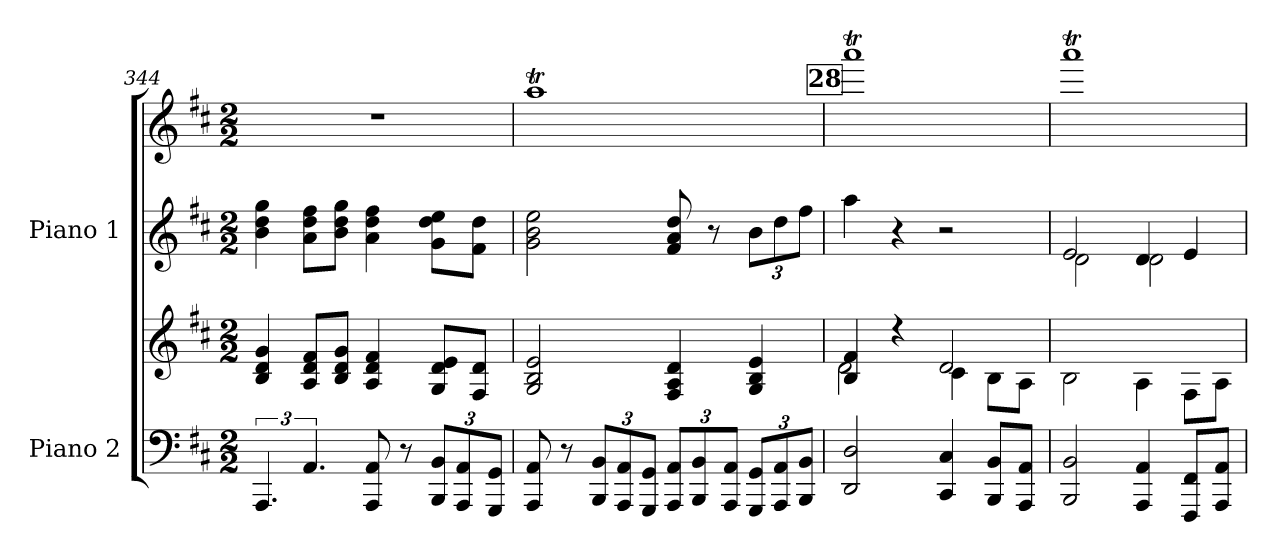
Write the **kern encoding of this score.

**kern	**kern	**kern	**kern
*part2	*part2	*part1	*part1
*staff4	*staff3	*staff2	*staff1
*I"Piano 2	*	*I"Piano 1	*
*I'Pno. 2	*	*I'Pno. 1	*
!!LO:LB:g=z
*clefF4	*clefG2	*clefG2	*clefG2
*k[f#c#]	*k[f#c#]	*k[f#c#]	*k[f#c#]
*M2/2	*M2/2	*M2/2	*M2/2
=344	=344	=344	=344
6.AAA/	4B/ 4d/ 4g/	4b\ 4dd\ 4gg\	1r
6.AA/	8A/ 8d/ 8f#/L	8a\ 8dd\ 8ff#\L	.
.	8B/ 8d/ 8g/J	8b\ 8dd\ 8gg\J	.
8AAA/ 8AA/	4A/ 4d/ 4f#/	4a\ 4dd\ 4ff#\	.
8r	.	.	.
*Xbrackettup	*	*	*
12BBB/ 12BB/L	8G/ 8d/ 8e/L	8g\ 8dd\ 8ee\L	.
12AAA/ 12AA/	.	.	.
.	8F#/ 8d/J	8f#\ 8dd\J	.
12GGG/ 12GG/J	.	.	.
=345	=345	=345	=345
8AAA/ 8AA/	2G/ 2B/ 2e/	2g\ 2b\ 2ee\	1aaT
8r	.	.	.
12BBB/ 12BB/L	.	.	.
12AAA/ 12AA/	.	.	.
12GGG/ 12GG/J	.	.	.
12AAA/ 12AA/L	4F#/ 4A/ 4d/	8f#/ 8a/ 8dd/	.
12BBB/ 12BB/	.	.	.
.	.	8r	.
12AAA/ 12AA/J	.	.	.
*	*	*Xbrackettup	*
12GGG/ 12GG/L	4G/ 4B/ 4e/	12b\L	.
12AAA/ 12AA/	.	12dd\	.
12BBB/ 12BB/J	.	12ff#\J	.
!!LO:REH:place=s1:a:B:fs=14:t=28
=346	=346	=346	=346
*	*^	*	*
2DD/ 2D/	4B/ 4f#/	2d\	4aa\	1aaaT
.	4r	.	4r	.
4CC#/ 4C#/	2d/	4c#\	2r	.
8BBB/ 8BB/L	.	8B\L	.	.
8AAA/ 8AA/J	.	8A\J	.	.
*	*v	*v	*	*
!!LO:PB:g=z
=347	=347	=347	=347
*	*	*^	*
2BBB/ 2BB/	2B\	2e/	2d\	1aaaT
4AAA/ 4AA/	4A\	4d/	2d\	.
8FFF#/ 8FF#/L	8F#\L	4e/	.	.
8AAA/ 8AA/J	8A\J	.	.	.
*	*	*v	*v	*
=	=	=	=
*-	*-	*-	*-
